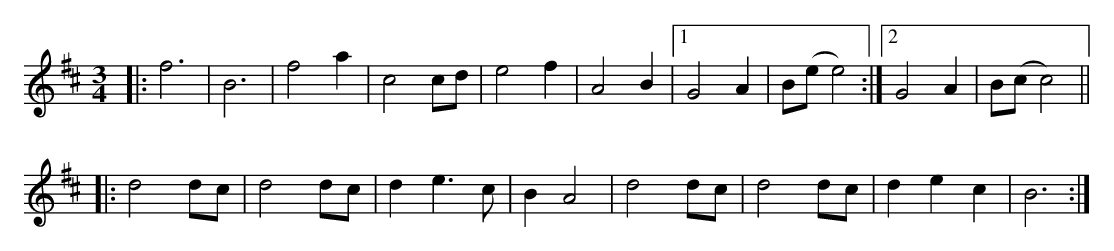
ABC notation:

X:1
M:3/4
K:Bmin
|:f6|B6|f4a2|c4cd|e4f2|A4B2|1 G4A2|B(ee4):|2 G4A2|B(cc4)||
|:d4dc|d4dc|d2e3c|B2A4|d4dc|d4dc|d2e2c2|B6:|
